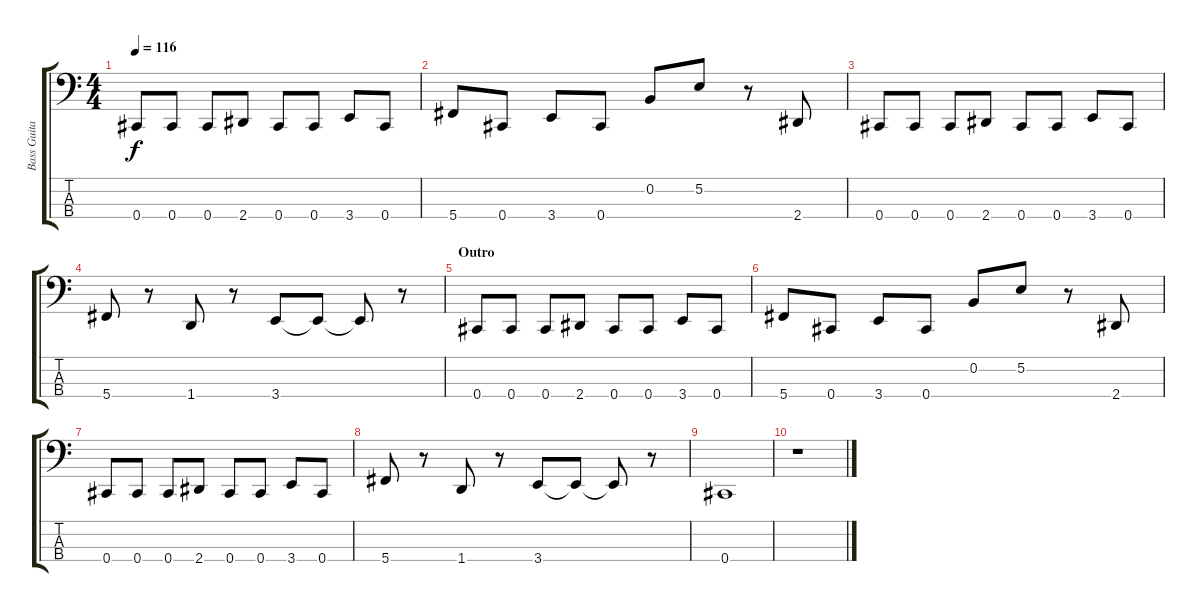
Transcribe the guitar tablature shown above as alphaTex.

\track ("Bass Guitar" "Bass Guita") {instrument fretlessbass}
\staff {score tabs}
\tuning (E2 B1 Gb1 Db1) {hide}
\ts (4 4)
\tempo 116
\clef f4
\ks c
0.4.8{dy f} 0.4.8 0.4.8 2.4.8 0.4.8 0.4.8 3.4.8 0.4.8 |
5.4.8 0.4.8 3.4.8 0.4.8 0.2.8 5.2.8 r.8 2.4.8 |
0.4.8 0.4.8 0.4.8 2.4.8 0.4.8 0.4.8 3.4.8 0.4.8 |
5.4.8 r.8 1.4.8 r.8 3.4.8 3.4{t}.8 3.4{t}.8 r.8 |
\section ("" "Outro")
0.4.8 0.4.8 0.4.8 2.4.8 0.4.8 0.4.8 3.4.8 0.4.8 |
5.4.8 0.4.8 3.4.8 0.4.8 0.2.8 5.2.8 r.8 2.4.8 |
0.4.8 0.4.8 0.4.8 2.4.8 0.4.8 0.4.8 3.4.8 0.4.8 |
5.4.8 r.8 1.4.8 r.8 3.4.8 3.4{t}.8 3.4{t}.8 r.8 |
0.4.1 |
r.1
